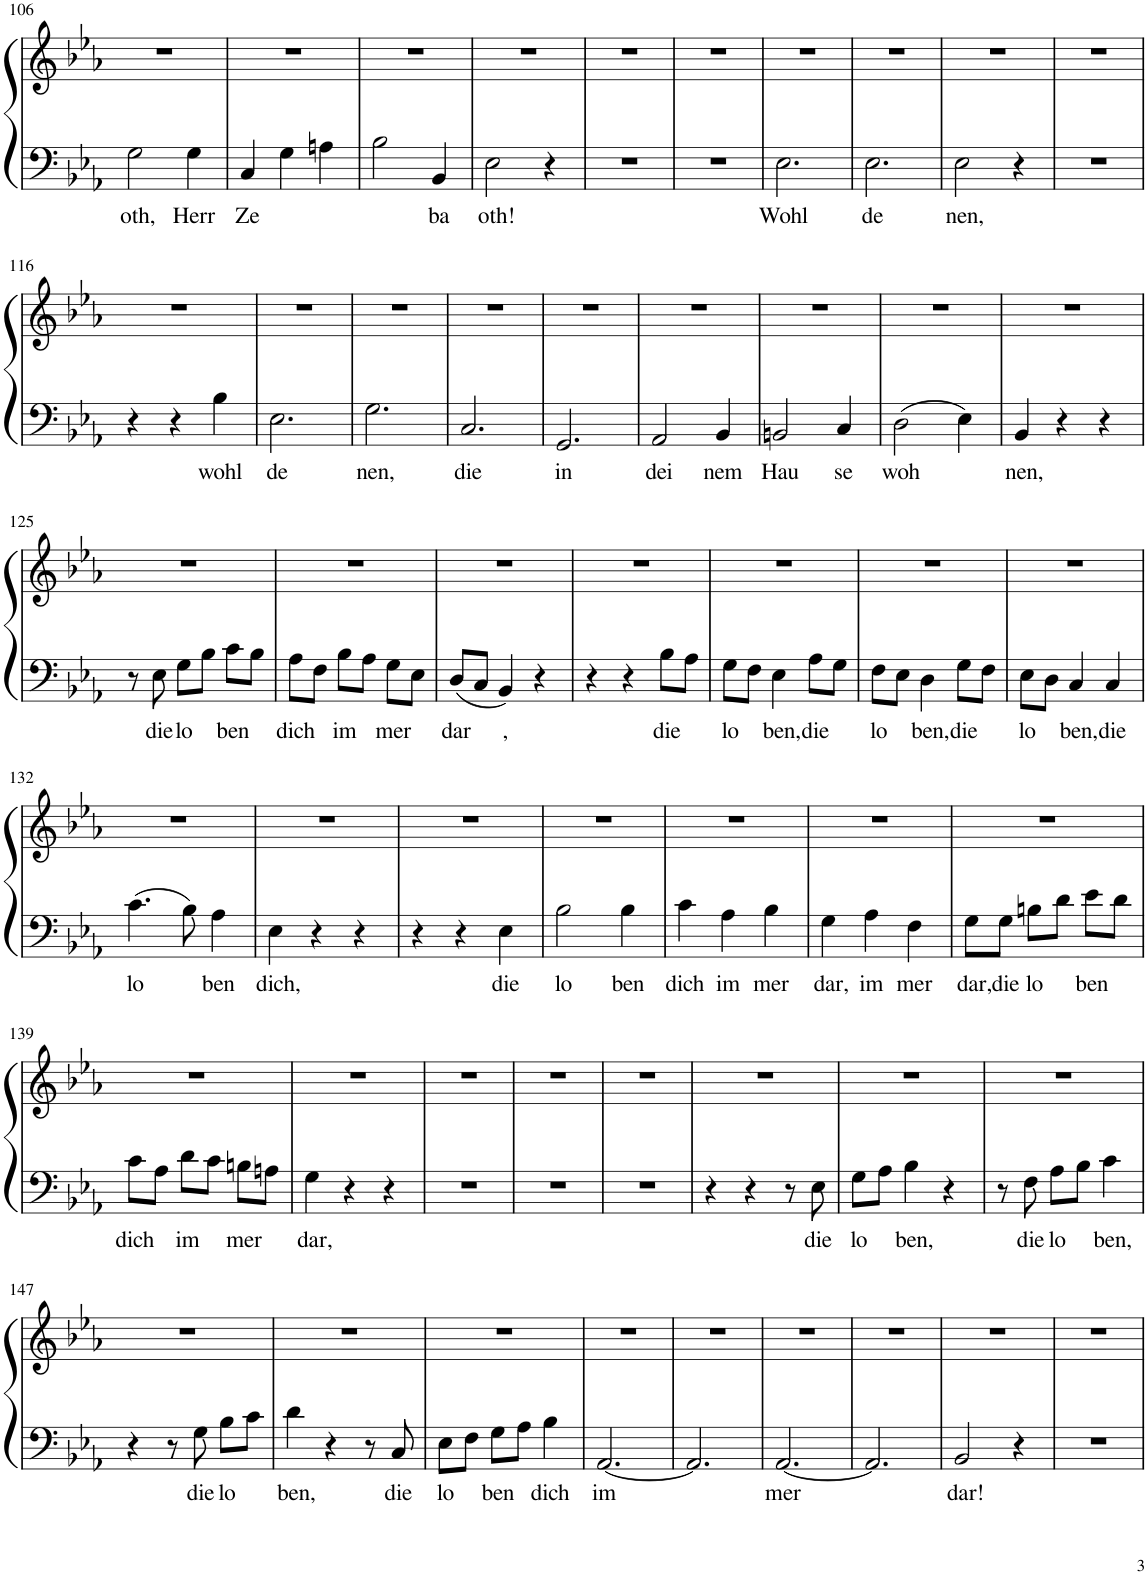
**kern	**text	**kern
*part1	*part1	*part1
*staff2	*staff2	*staff1
*I"Piano	*	*
*I'Pno.	*	*
!!LO:PB:g=z
*clefF4	*	*clefG2
*k[b-e-a-]	*	*k[b-e-a-]
*M3/4	*	*M3/4
=106	=106	=106
!	!LO:LY:b	!
2G\	oth,	2.r
!	!LO:LY:b	!
4G\	Herr	.
=107	=107	=107
!	!LO:LY:b	!
4C/	Ze	2.r
4G\	.	.
4An\	.	.
=108	=108	=108
2B-\	.	2.r
!	!LO:LY:b	!
4BB-/	ba	.
=109	=109	=109
!	!LO:LY:b	!
2E-\	oth!	2.r
4r	.	.
=110	=110	=110
2.r	.	2.r
=111	=111	=111
2.r	.	2.r
=112	=112	=112
!	!LO:LY:b	!
2.E-\	Wohl	2.r
=113	=113	=113
!	!LO:LY:b	!
2.E-\	de	2.r
=114	=114	=114
!	!LO:LY:b	!
2E-\	nen,	2.r
4r	.	.
=115	=115	=115
2.r	.	2.r
!!LO:LB:g=z
=116	=116	=116
4r	.	2.r
4r	.	.
!	!LO:LY:b	!
4B-\	wohl	.
=117	=117	=117
!	!LO:LY:b	!
2.E-\	de	2.r
=118	=118	=118
!	!LO:LY:b	!
2.G\	nen,	2.r
=119	=119	=119
!	!LO:LY:b	!
2.C/	die	2.r
=120	=120	=120
!	!LO:LY:b	!
2.GG/	in	2.r
=121	=121	=121
!	!LO:LY:b	!
2AA-/	dei	2.r
!	!LO:LY:b	!
4BB-/	nem	.
=122	=122	=122
!	!LO:LY:b	!
2BBn/	Hau	2.r
!	!LO:LY:b	!
4C/	se	.
=123	=123	=123
!	!LO:LY:b	!
2D\	woh	2.r
4E-\	.	.
=124	=124	=124
!	!LO:LY:b	!
4BB-/	nen,	2.r
4r	.	.
4r	.	.
!!LO:LB:g=z
=125	=125	=125
8r	.	2.r
!	!LO:LY:b	!
8E-\	die	.
!	!LO:LY:b	!
8G\L	lo	.
8B-\J	.	.
!	!LO:LY:b	!
8c\L	ben	.
8B-\J	.	.
=126	=126	=126
!	!LO:LY:b	!
8A-\L	dich	2.r
8F\J	.	.
!	!LO:LY:b	!
8B-\L	im	.
8A-\J	.	.
!	!LO:LY:b	!
8G\L	mer	.
8E-\J	.	.
=127	=127	=127
!	!LO:LY:b	!
8D/L	dar	2.r
8C/J	.	.
!	!LO:LY:b	!
4BB-/	,	.
4r	.	.
=128	=128	=128
4r	.	2.r
4r	.	.
!	!LO:LY:b	!
8B-\L	die	.
8A-\J	.	.
=129	=129	=129
!	!LO:LY:b	!
8G\L	lo	2.r
8F\J	.	.
!	!LO:LY:b	!
4E-\	ben,	.
!	!LO:LY:b	!
8A-\L	die	.
8G\J	.	.
=130	=130	=130
!	!LO:LY:b	!
8F\L	lo	2.r
8E-\J	.	.
!	!LO:LY:b	!
4D\	ben,	.
!	!LO:LY:b	!
8G\L	die	.
8F\J	.	.
=131	=131	=131
!	!LO:LY:b	!
8E-\L	lo	2.r
8D\J	.	.
!	!LO:LY:b	!
4C/	ben,	.
!	!LO:LY:b	!
4C/	die	.
!!LO:LB:g=z
=132	=132	=132
!	!LO:LY:b	!
4.c\	lo	2.r
8B-\	.	.
!	!LO:LY:b	!
4A-\	ben	.
=133	=133	=133
!	!LO:LY:b	!
4E-\	dich,	2.r
4r	.	.
4r	.	.
=134	=134	=134
4r	.	2.r
4r	.	.
!	!LO:LY:b	!
4E-\	die	.
=135	=135	=135
!	!LO:LY:b	!
2B-\	lo	2.r
!	!LO:LY:b	!
4B-\	ben	.
=136	=136	=136
!	!LO:LY:b	!
4c\	dich	2.r
!	!LO:LY:b	!
4A-\	im	.
!	!LO:LY:b	!
4B-\	mer	.
=137	=137	=137
!	!LO:LY:b	!
4G\	dar,	2.r
!	!LO:LY:b	!
4A-\	im	.
!	!LO:LY:b	!
4F\	mer	.
=138	=138	=138
!	!LO:LY:b	!
8G\L	dar,	2.r
!	!LO:LY:b	!
8G\J	die	.
!	!LO:LY:b	!
8Bn\L	lo	.
8d\J	.	.
!	!LO:LY:b	!
8e-\L	ben	.
8d\J	.	.
!!LO:LB:g=z
=139	=139	=139
!	!LO:LY:b	!
8c\L	dich	2.r
8A-\J	.	.
!	!LO:LY:b	!
8d\L	im	.
8c\J	.	.
!	!LO:LY:b	!
8Bn\L	mer	.
8An\J	.	.
=140	=140	=140
!	!LO:LY:b	!
4G\	dar,	2.r
4r	.	.
4r	.	.
=141	=141	=141
2.r	.	2.r
=142	=142	=142
2.r	.	2.r
=143	=143	=143
2.r	.	2.r
=144	=144	=144
4r	.	2.r
4r	.	.
8r	.	.
!	!LO:LY:b	!
8E-\	die	.
=145	=145	=145
!	!LO:LY:b	!
8G\L	lo	2.r
8A-\J	.	.
!	!LO:LY:b	!
4B-\	ben,	.
4r	.	.
=146	=146	=146
8r	.	2.r
!	!LO:LY:b	!
8F\	die	.
!	!LO:LY:b	!
8A-\L	lo	.
8B-\J	.	.
!	!LO:LY:b	!
4c\	ben,	.
!!LO:LB:g=z
=147	=147	=147
4r	.	2.r
8r	.	.
!	!LO:LY:b	!
8G\	die	.
!	!LO:LY:b	!
8B-\L	lo	.
8c\J	.	.
=148	=148	=148
!	!LO:LY:b	!
4d\	ben,	2.r
4r	.	.
8r	.	.
!	!LO:LY:b	!
8C/	die	.
=149	=149	=149
!	!LO:LY:b	!
8E-\L	lo	2.r
8F\J	.	.
!	!LO:LY:b	!
8G\L	ben	.
8A-\J	.	.
!	!LO:LY:b	!
4B-\	dich	.
=150	=150	=150
!	!LO:LY:b	!
[2.AA-/	im	2.r
=151	=151	=151
2.AA-/]	.	2.r
=152	=152	=152
!	!LO:LY:b	!
[2.AA-/	mer	2.r
=153	=153	=153
2.AA-/]	.	2.r
=154	=154	=154
!	!LO:LY:b	!
2BB-/	dar!	2.r
4r	.	.
=155	=155	=155
2.r	.	2.r
=	=	=
*-	*-	*-
